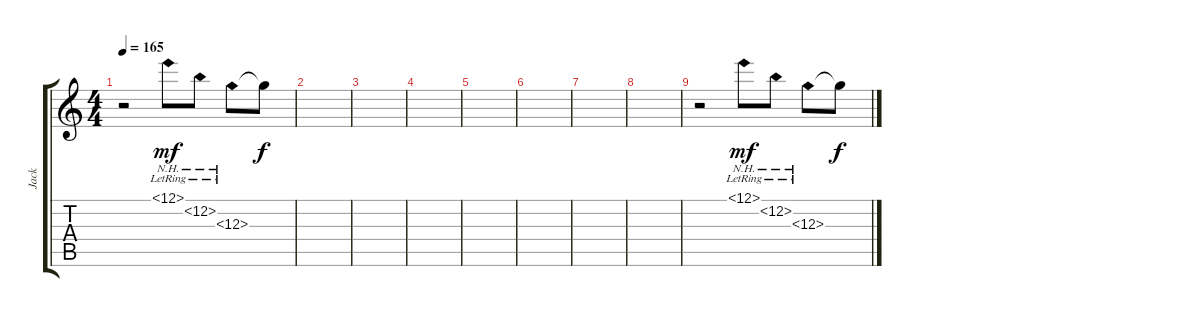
\track ("Jack" "Jack") {instrument acousticguitarnylon}
\staff {score tabs}
\tuning (E4 B3 G3 D3 A2 E2) {hide}
\ts (4 4)
\tempo 165
\clef g2
\ks c
r.2{dy f} 12.1{nh lr}.8{dy mf} 12.2{nh lr}.8 12.3{nh lr}.8 12.3{t}.8{dy f} |
|
|
|
|
|
|
|
r.2 12.1{nh lr}.8{dy mf} 12.2{nh lr}.8 12.3{nh lr}.8 12.3{t}.8{dy f}
